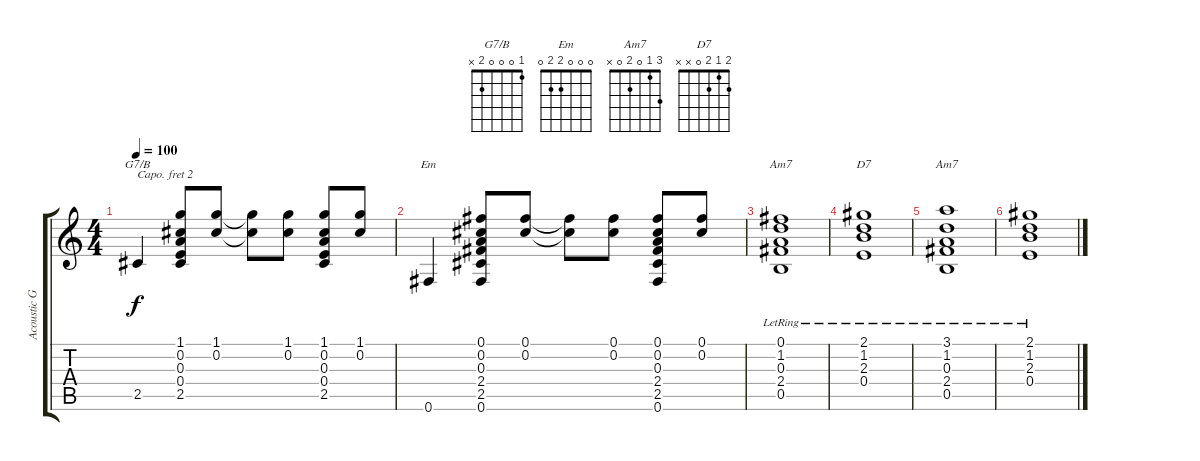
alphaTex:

\track ("Acoustic Guitar" "Acoustic G") {instrument acousticguitarnylon}
\staff {score tabs}
\capo 2
\tuning (E4 B3 G3 D3 A2 E2) {hide}
\chord ("G7/B" 1 0 0 0 2 x)
\chord ("Em" 0 0 0 2 2 0)
\chord ("Am7" 0 1 0 2 0 x)
\chord ("D7" 2 1 2 0 x x)
\chord ("Am7" 3 1 0 2 0 x)
\ts (4 4)
\tempo 100
\clef g2
\ks c
2.5.4{ch "G7/B" dy f} (1.1 0.2 0.3 0.4 2.5).8 (1.1 0.2).8 (1.1{t} 0.2{t}).8 (1.1 0.2).8 (1.1 0.2 0.3 0.4 2.5).8 (1.1 0.2).8 |
0.6.4{ch "Em"} (0.1 0.2 0.3 2.4 2.5 0.6).8 (0.1 0.2).8 (0.1{t} 0.2{t}).8 (0.1 0.2).8 (0.1 0.2 0.3 2.4 2.5 0.6).8 (0.1 0.2).8 |
(0.1{lr} 1.2{lr} 0.3{lr} 2.4{lr} 0.5{lr}).1{ch "Am7"} |
(2.1{lr} 1.2{lr} 2.3{lr} 0.4{lr}).1{ch "D7"} |
(3.1{lr} 1.2{lr} 0.3{lr} 2.4{lr} 0.5{lr}).1{ch "Am7"} |
(2.1{lr} 1.2{lr} 2.3{lr} 0.4{lr}).1
